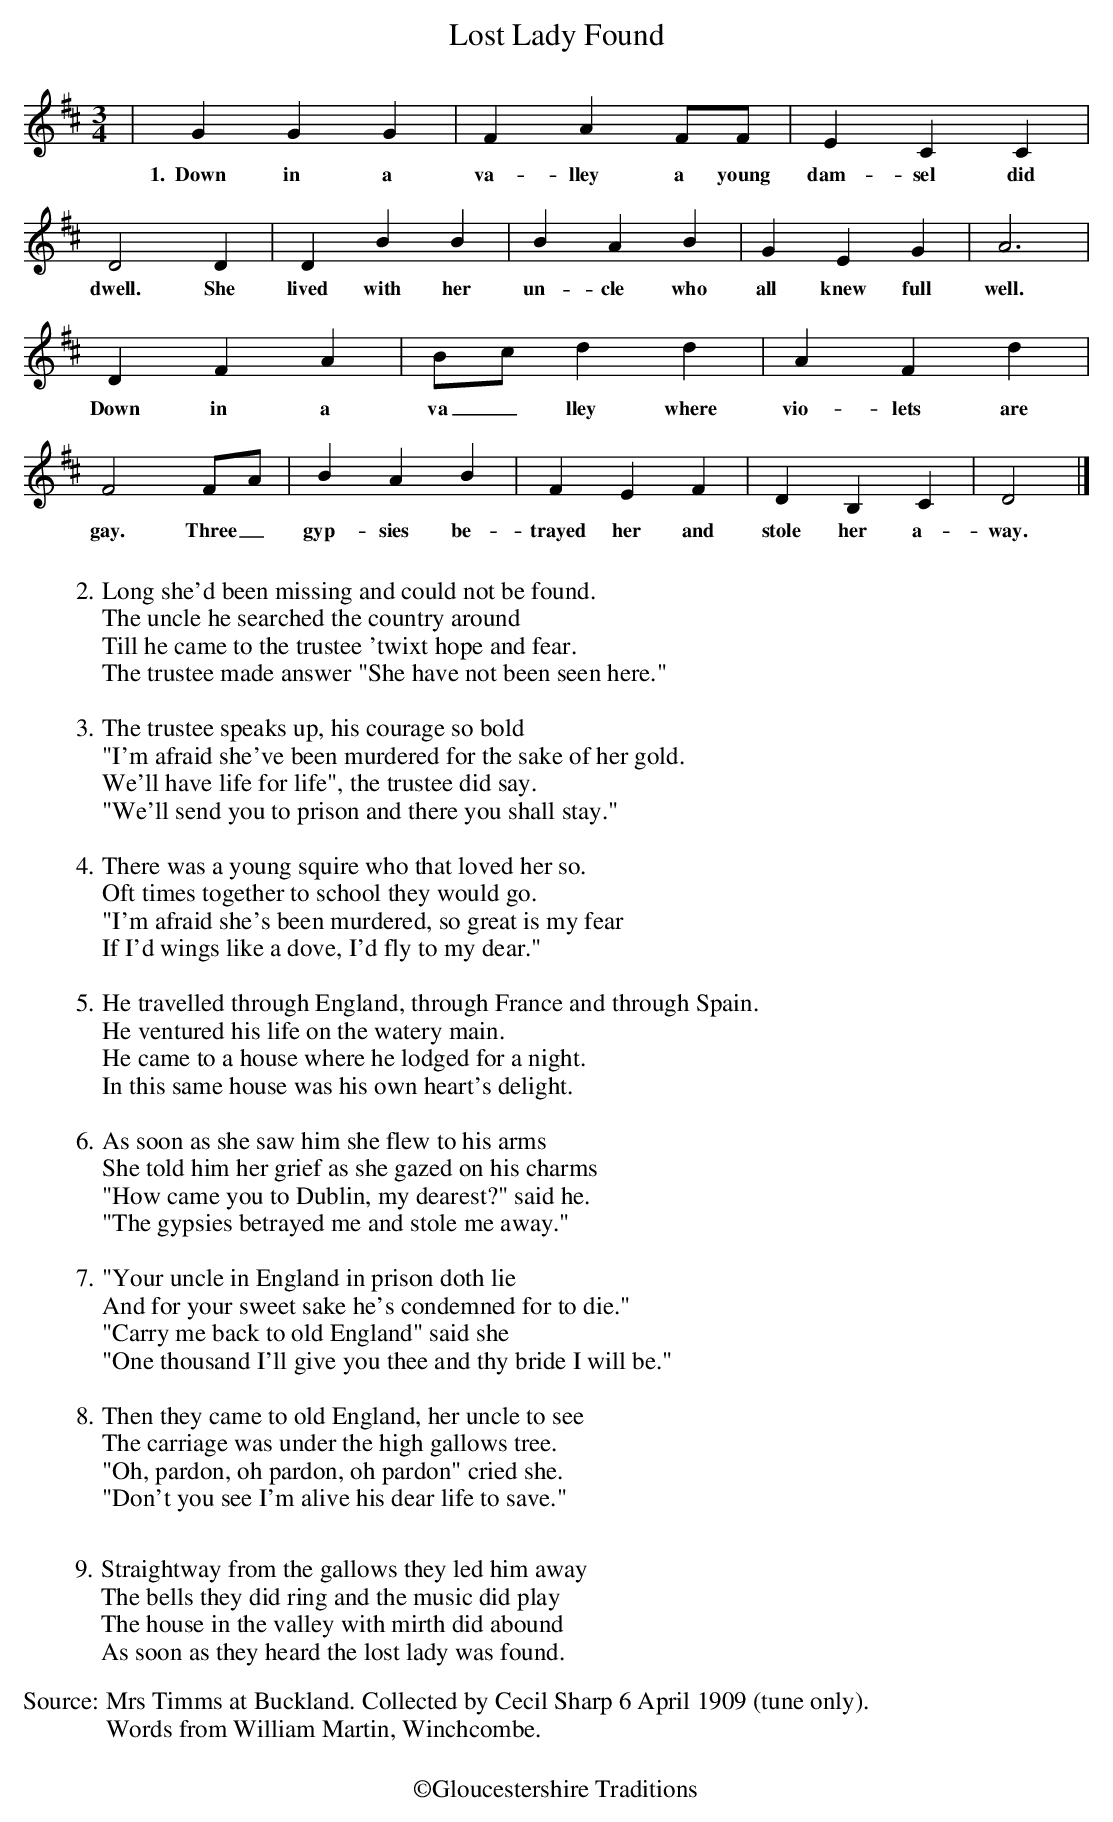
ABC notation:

X:1
T: Lost Lady Found
M: 3/4
L: 1/4
K: D
|GGG|FAF/2F/2|ECC|D2D|DBB|BAB|GEG|A3|
w:1.~~Down in a va-lley a young dam-sel did dwell. She lived with her un-cle who all knew full well.
DFA|B/2c/2dd|AFd|F2F/2A/2|BAB|FEF|DB,C|D2|]
w:Down in a va_lley where vio-lets are gay. Three_ gyp-sies be-trayed her and stole her a-way.
W:
W:2. Long she'd been missing and could not be found.
W:The uncle he searched the country around
W:Till he came to the trustee 'twixt hope and fear.
W:The trustee made answer "She have not been seen here."
W:
W:3. The trustee speaks up, his courage so bold
W:"I'm afraid she've been murdered for the sake of her gold.
W:We'll have life for life", the trustee did say.
W:"We'll send you to prison and there you shall stay."
W:
W:4. There was a young squire who that loved her so.
W:Oft times together to school they would go.
W:"I'm afraid she's been murdered, so great is my fear
W:If I'd wings like a dove, I'd fly to my dear."
W:
W:5. He travelled through England, through France and through Spain.
W:He ventured his life on the watery main.
W:He came to a house where he lodged for a night.
W:In this same house was his own heart's delight.
W:
W:6. As soon as she saw him she flew to his arms
W:She told him her grief as she gazed on his charms
W:"How came you to Dublin, my dearest?" said he.
W:"The gypsies betrayed me and stole me away."
W:
W:7. "Your uncle in England in prison doth lie
W:And for your sweet sake he's condemned for to die."
W:"Carry me back to old England" said she
W:"One thousand I'll give you thee and thy bride I will be."
W:
W:8. Then they came to old England, her uncle to see
W:The carriage was under the high gallows tree.
W:"Oh, pardon, oh pardon, oh pardon" cried she.
W:"Don't you see I'm alive his dear life to save."
W:
W:9. Straightway from the gallows they led him away
W:The bells they did ring and the music did play
W:The house in the valley with mirth did abound
W:As soon as they heard the lost lady was found.
W:
